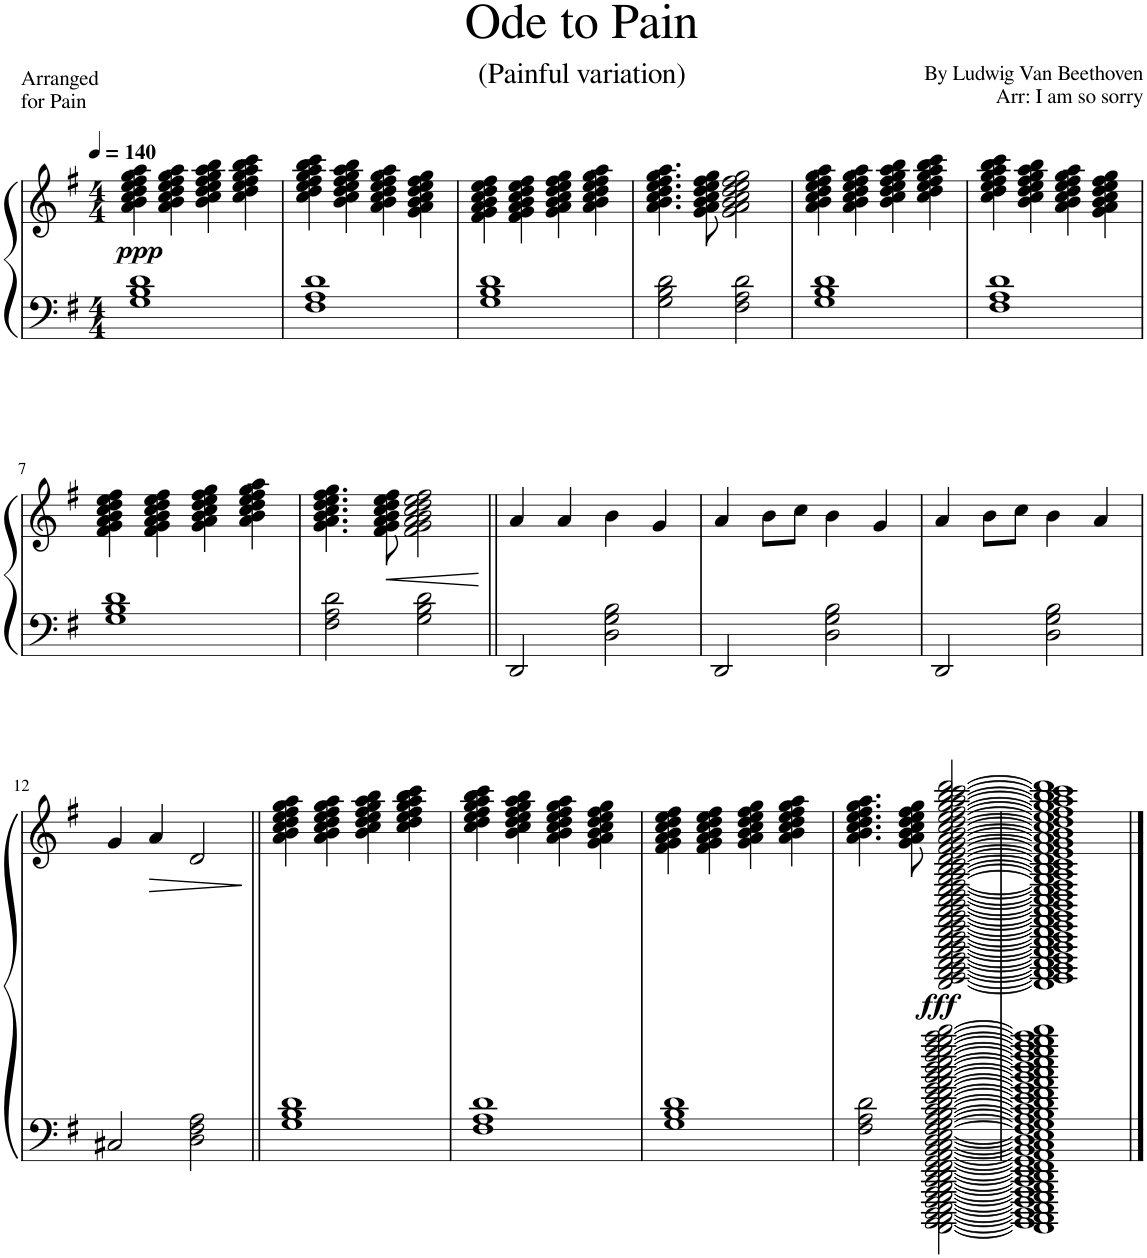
**kern	**kern	**dynam
*part1	*part1	*part1
*staff2	*staff1	*staff1/2
*I"Piano	*	*
*I'Pno.	*	*
*clefF4	*clefG2	*
*k[f#]	*k[f#]	*
*M4/4	*M4/4	*
*MM140	*MM140	*
=1	=1	=1
!	!	!LO:DY:b
1G 1B 1d	4a\ 4b\ 4cc\ 4dd\ 4ee\ 4ff#\ 4gg\ 4aa\	ppp
.	4a\ 4b\ 4cc\ 4dd\ 4ee\ 4ff#\ 4gg\ 4aa\	.
.	4b\ 4cc\ 4dd\ 4ee\ 4ff#\ 4gg\ 4aa\ 4bb\	.
.	4cc\ 4dd\ 4ee\ 4ff#\ 4gg\ 4aa\ 4bb\ 4ccc\	.
=2	=2	=2
1F# 1A 1d	4cc\ 4dd\ 4ee\ 4ff#\ 4gg\ 4aa\ 4bb\ 4ccc\	.
.	4b\ 4cc\ 4dd\ 4ee\ 4ff#\ 4gg\ 4aa\ 4bb\	.
.	4a\ 4b\ 4cc\ 4dd\ 4ee\ 4ff#\ 4gg\ 4aa\	.
.	4g\ 4a\ 4b\ 4cc\ 4dd\ 4ee\ 4ff#\ 4gg\	.
=3	=3	=3
1G 1B 1d	4f#\ 4g\ 4a\ 4b\ 4cc\ 4dd\ 4ee\ 4ff#\	.
.	4f#\ 4g\ 4a\ 4b\ 4cc\ 4dd\ 4ee\ 4ff#\	.
.	4g\ 4a\ 4b\ 4cc\ 4dd\ 4ee\ 4ff#\ 4gg\	.
.	4a\ 4b\ 4cc\ 4dd\ 4ee\ 4ff#\ 4gg\ 4aa\	.
=4	=4	=4
2G\ 2B\ 2d\	4.a\ 4.b\ 4.cc\ 4.dd\ 4.ee\ 4.ff#\ 4.gg\ 4.aa\	.
.	8g\ 8a\ 8b\ 8cc\ 8dd\ 8ee\ 8ff#\ 8gg\	.
2F#\ 2A\ 2d\	2g\ 2a\ 2b\ 2cc\ 2dd\ 2ee\ 2ff#\ 2gg\	.
=5	=5	=5
1G 1B 1d	4a\ 4b\ 4cc\ 4dd\ 4ee\ 4ff#\ 4gg\ 4aa\	.
.	4a\ 4b\ 4cc\ 4dd\ 4ee\ 4ff#\ 4gg\ 4aa\	.
.	4b\ 4cc\ 4dd\ 4ee\ 4ff#\ 4gg\ 4aa\ 4bb\	.
.	4cc\ 4dd\ 4ee\ 4ff#\ 4gg\ 4aa\ 4bb\ 4ccc\	.
=6	=6	=6
1F# 1A 1d	4cc\ 4dd\ 4ee\ 4ff#\ 4gg\ 4aa\ 4bb\ 4ccc\	.
.	4b\ 4cc\ 4dd\ 4ee\ 4ff#\ 4gg\ 4aa\ 4bb\	.
.	4a\ 4b\ 4cc\ 4dd\ 4ee\ 4ff#\ 4gg\ 4aa\	.
.	4g\ 4a\ 4b\ 4cc\ 4dd\ 4ee\ 4ff#\ 4gg\	.
!!LO:LB:g=z
=7	=7	=7
1G 1B 1d	4f#\ 4g\ 4a\ 4b\ 4cc\ 4dd\ 4ee\ 4ff#\	.
.	4f#\ 4g\ 4a\ 4b\ 4cc\ 4dd\ 4ee\ 4ff#\	.
.	4g\ 4a\ 4b\ 4cc\ 4dd\ 4ee\ 4ff#\ 4gg\	.
.	4a\ 4b\ 4cc\ 4dd\ 4ee\ 4ff#\ 4gg\ 4aa\	.
=8	=8	=8
2F#\ 2A\ 2d\	4.g\ 4.a\ 4.b\ 4.cc\ 4.dd\ 4.ee\ 4.ff#\ 4.gg\	.
!	!	!LO:HP:b
.	8f#\ 8g\ 8a\ 8b\ 8cc\ 8dd\ 8ee\ 8ff#\	<
2G\ 2B\ 2d\	2f#\ 2g\ 2a\ 2b\ 2cc\ 2dd\ 2ee\ 2ff#\	.
.	.	[
=9||	=9||	=9||
2DD/	4a/	.
.	4a/	.
2D\ 2G\ 2B\	4b\	.
.	4g/	.
=10	=10	=10
2DD/	4a/	.
.	8b\L	.
.	8cc\J	.
2D\ 2G\ 2B\	4b\	.
.	4g/	.
=11	=11	=11
2DD/	4a/	.
.	8b\L	.
.	8cc\J	.
2D\ 2G\ 2B\	4b\	.
.	4a/	.
!!LO:LB:g=z
=12	=12	=12
2C#X/	4g/	.
!	!	!LO:HP:b
.	4a/	>
2D\ 2F#\ 2A\	2d/	.
.	.	]
=13||	=13||	=13||
1G 1B 1d	4a\ 4b\ 4cc\ 4dd\ 4ee\ 4ff#\ 4gg\ 4aa\	.
.	4a\ 4b\ 4cc\ 4dd\ 4ee\ 4ff#\ 4gg\ 4aa\	.
.	4b\ 4cc\ 4dd\ 4ee\ 4ff#\ 4gg\ 4aa\ 4bb\	.
.	4cc\ 4dd\ 4ee\ 4ff#\ 4gg\ 4aa\ 4bb\ 4ccc\	.
=14	=14	=14
1F# 1A 1d	4cc\ 4dd\ 4ee\ 4ff#\ 4gg\ 4aa\ 4bb\ 4ccc\	.
.	4b\ 4cc\ 4dd\ 4ee\ 4ff#\ 4gg\ 4aa\ 4bb\	.
.	4a\ 4b\ 4cc\ 4dd\ 4ee\ 4ff#\ 4gg\ 4aa\	.
.	4g\ 4a\ 4b\ 4cc\ 4dd\ 4ee\ 4ff#\ 4gg\	.
=15	=15	=15
1G 1B 1d	4f#\ 4g\ 4a\ 4b\ 4cc\ 4dd\ 4ee\ 4ff#\	.
.	4f#\ 4g\ 4a\ 4b\ 4cc\ 4dd\ 4ee\ 4ff#\	.
.	4g\ 4a\ 4b\ 4cc\ 4dd\ 4ee\ 4ff#\ 4gg\	.
.	4a\ 4b\ 4cc\ 4dd\ 4ee\ 4ff#\ 4gg\ 4aa\	.
=16	=16	=16
2F#\ 2A\ 2d\	4.a\ 4.b\ 4.cc\ 4.dd\ 4.ee\ 4.ff#\ 4.gg\ 4.aa\	.
.	8g\ 8a\ 8b\ 8cc\ 8dd\ 8ee\ 8ff#\ 8gg\	.
!	!	!LO:DY:b
[2AAAA\ [2BBBB\ [2CCC\ [2DDD\ [2EEE\ [2FFF#\ [2GGG\ [2AAA\ [2BBB\ [2CC\ [2DD\ [2EE\ [2FF#\ [2GG\ [2AA\ [2BB\ [2C\ [2D\ [2E\ [2F#\ [2G\ [2A\ [2B\ [2c\ [2d\ [2e\ [2f#\ [2g\ [2a\ [2b\ [2cc\ [2dd\ [2ee\ [2ff#\ [2gg\ [2aa\ [2bb\ [2ccc\ [2ddd\	[2AAAA/ [2BBBB/ [2CCC/ [2DDD/ [2EEE/ [2FFF#/ [2GGG/ [2AAA/ [2BBB/ [2CC/ [2DD/ [2EE/ [2FF#/ [2GG/ [2AA/ [2BB/ [2C/ [2D/ [2E/ [2F#/ [2G/ [2A/ [2B/ [2c/ [2d/ [2e/ [2f#/ [2g/ [2a/ [2b/ [2cc/ [2dd/ [2ee/ [2ff#/ [2gg/ [2aa/ [2bb/ [2ccc/ [2ddd/	fff
=17	=17	=17
1AAAA] 1BBBB] 1CCC] 1DDD] 1EEE] 1FFF#] 1GGG] 1AAA] 1BBB] 1CC] 1DD] 1EE] 1FF#] 1GG] 1AA] 1BB] 1C] 1D] 1E] 1F#] 1G] 1A] 1B] 1c] 1d] 1e] 1f#] 1g] 1a] 1b] 1cc] 1dd] 1ee] 1ff#] 1gg] 1aa] 1bb] 1ccc] 1ddd]	1AAAA] 1BBBB] 1CCC] 1DDD] 1EEE] 1FFF#] 1GGG] 1AAA] 1BBB] 1CC] 1DD] 1EE] 1FF#] 1GG] 1AA] 1BB] 1C] 1D] 1E] 1F#] 1G] 1A] 1B] 1c] 1d] 1e] 1f#] 1g] 1a] 1b] 1cc] 1dd] 1ee] 1ff#] 1gg] 1aa] 1bb] 1ccc] 1ddd]	.
==	==	==
*-	*-	*-
